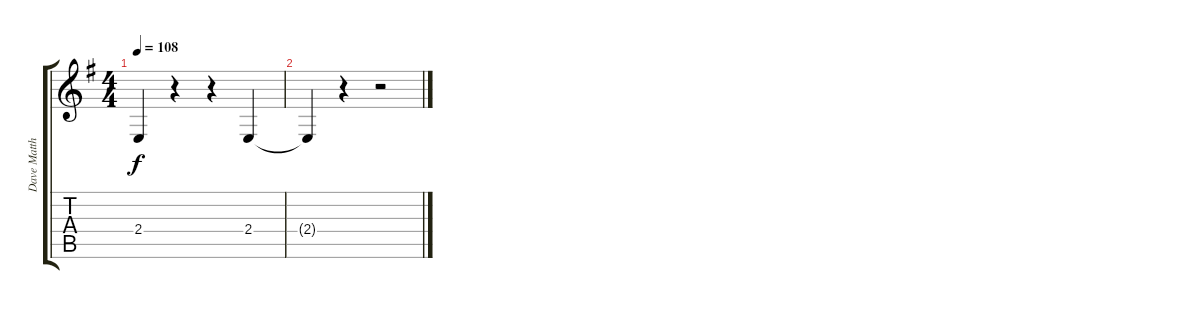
\track ("Dave Matthews - Vocals" "Dave Matth") {instrument violin}
\staff {score tabs}
\tuning (E4 B3 G3 D3 A2 E2) {hide}
\ts (4 4)
\tempo 108
\clef g2
\ks g
2.4{t}.4{dy f} r.4 r.4 2.4.4 |
2.4{t}.4 r.4 r.2
